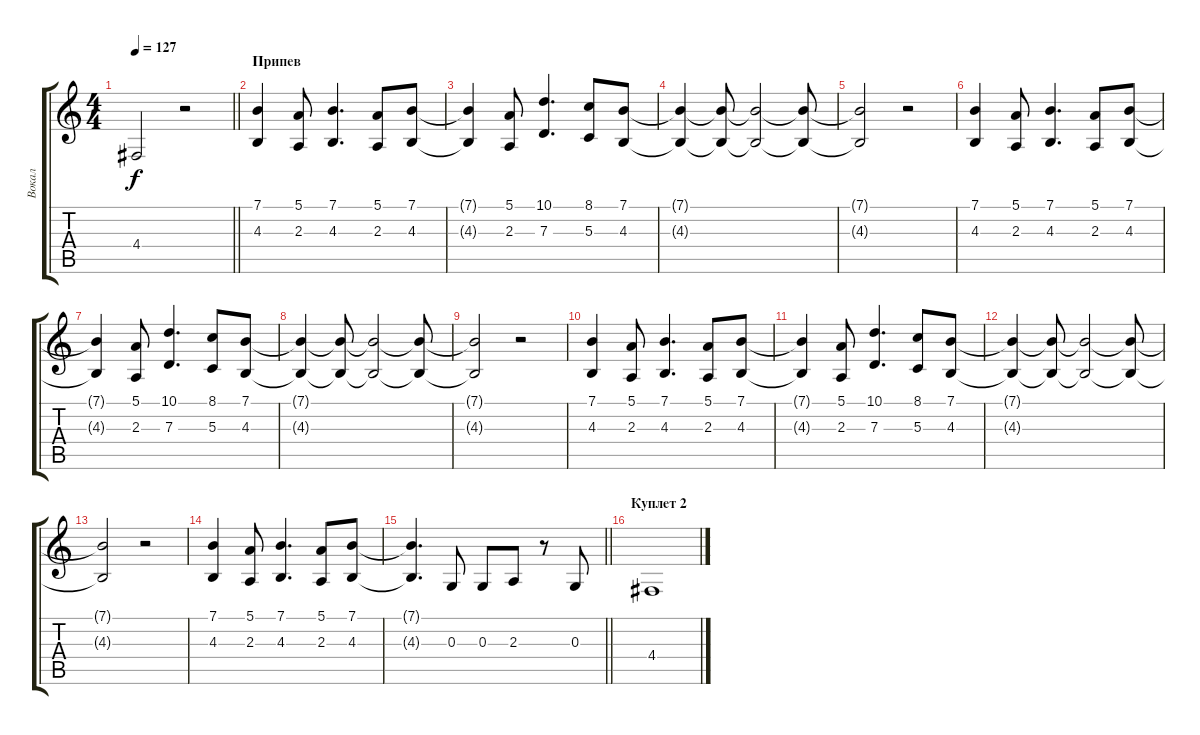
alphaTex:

\track ("Вокал" "Вокал") {instrument tenorsax}
\staff {score tabs}
\tuning (E4 B3 G3 D3 A2 E2) {hide}
\ts (4 4)
\tempo 127
\clef g2
\barLineRight lightlight
\ks c
4.4{t}.2{dy f} r.2 |
\section ("" "Припев")
(7.1 4.3).4 (5.1 2.3).8 (7.1 4.3).4{d} (5.1 2.3).8 (7.1 4.3).8 |
(7.1{t} 4.3{t}).4 (5.1 2.3).8 (10.1 7.3).4{d} (8.1 5.3).8 (7.1 4.3).8 |
(7.1{t} 4.3{t}).4 (7.1{t} 4.3{t}).8 (7.1{t} 4.3{t}).2 (7.1{t} 4.3{t}).8 |
(7.1{t} 4.3{t}).2 r.2 |
(7.1 4.3).4 (5.1 2.3).8 (7.1 4.3).4{d} (5.1 2.3).8 (7.1 4.3).8 |
(7.1{t} 4.3{t}).4 (5.1 2.3).8 (10.1 7.3).4{d} (8.1 5.3).8 (7.1 4.3).8 |
(7.1{t} 4.3{t}).4 (7.1{t} 4.3{t}).8 (7.1{t} 4.3{t}).2 (7.1{t} 4.3{t}).8 |
(7.1{t} 4.3{t}).2 r.2 |
(7.1 4.3).4 (5.1 2.3).8 (7.1 4.3).4{d} (5.1 2.3).8 (7.1 4.3).8 |
(7.1{t} 4.3{t}).4 (5.1 2.3).8 (10.1 7.3).4{d} (8.1 5.3).8 (7.1 4.3).8 |
(7.1{t} 4.3{t}).4 (7.1{t} 4.3{t}).8 (7.1{t} 4.3{t}).2 (7.1{t} 4.3{t}).8 |
(7.1{t} 4.3{t}).2 r.2 |
(7.1 4.3).4 (5.1 2.3).8 (7.1 4.3).4{d} (5.1 2.3).8 (7.1 4.3).8 |
\barLineRight lightlight
(7.1{t} 4.3{t}).4{d} 0.3.8 0.3.8 2.3.8 r.8 0.3.8 |
\section ("" "Куплет 2")
4.4.1
